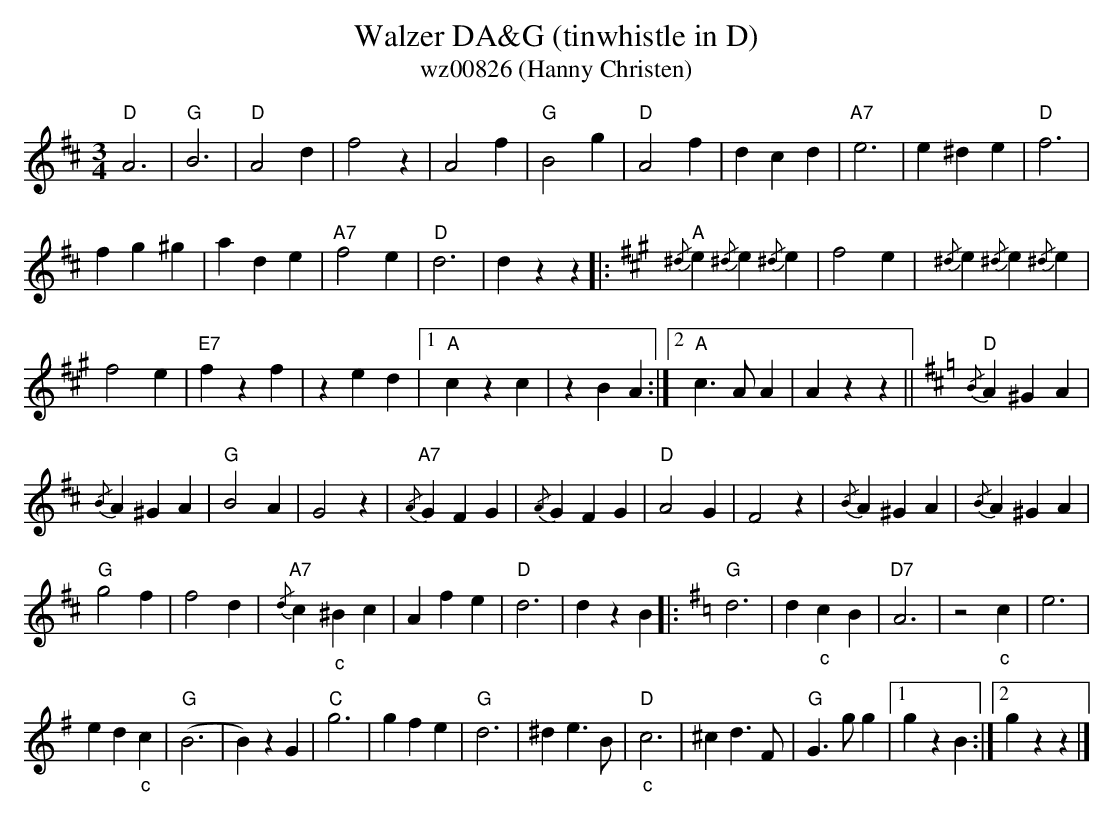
X:1
T:Walzer DA&G (tinwhistle in D)
T: wz00826 (Hanny Christen)
M:3/4
L:1/4
K:D %%MIDI gchordon
"D"A3 | "G"B3 | "D"A2d | f2z | A2f | "G"B2g | "D"A2f | dcd | \
"A7"e3 | e^de | "D"f3 |
fg^g | ade | "A7"f2e | "D"d3 | dzz [K:A] \
|: "A"{/^d}e {/^d}e {/^d}e | f2e | {/^d}e{/^d}e{/^d}e |
f2e | "E7"fzf | zed |1 "A"czc | zBA :|2 \
"A"c>AA | Azz || [K:D] "D"{/B}A^GA |
{/B}A^GA | "G"B2A | G2z | "A7"{/A}GFG | {/A}GFG | \
"D"A2G | F2z | {/B}A^GA | {/B}A^GA |
"G"g2f | f2d | "A7"{/d}c"_c"^Bc | \
Afe | "D"d3 | dzB |: [K:G] "G"d3 | d"_c"cB | "D7"A3 | z2"_c"c | \
e3 |
ed"_c"c | "G"(B3 | B)zG | "C"g3 | gfe | "G"d3 | \
^de>B | "D""_c"c3 | ^cd>F | "G"G>gg |1 gzB :|2 gzz |]
